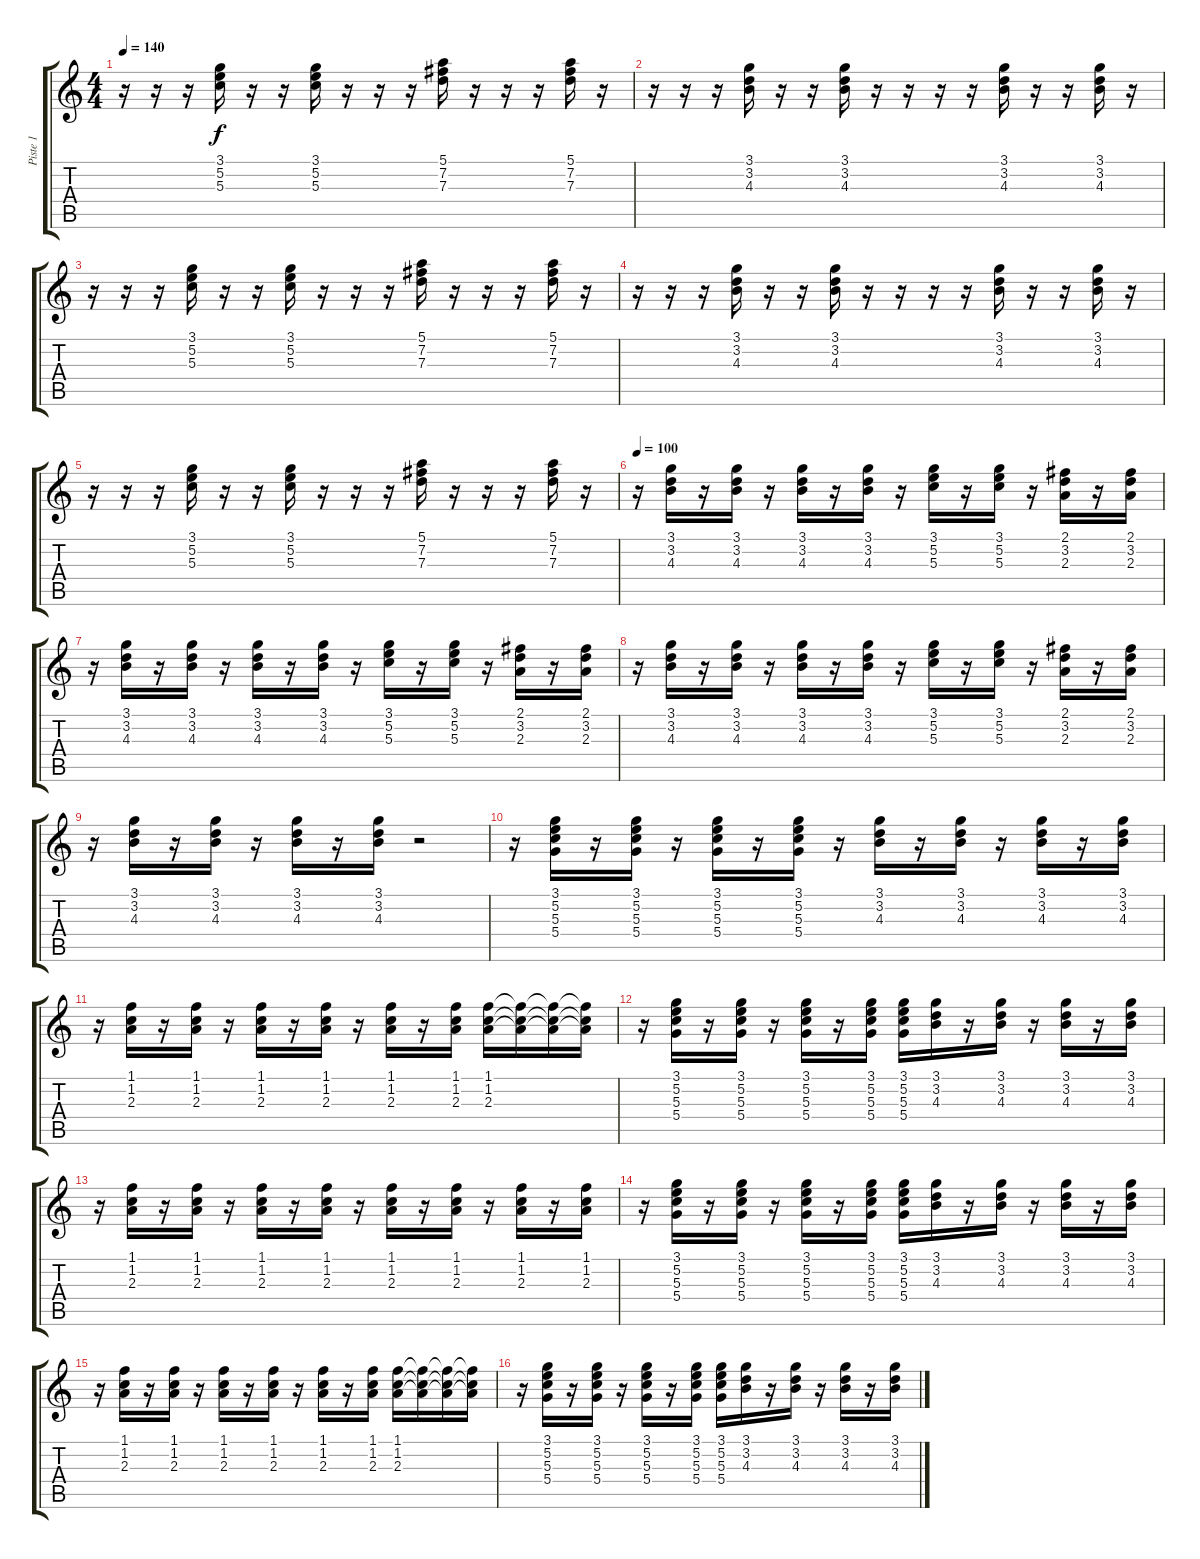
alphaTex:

\track ("Piste 1" "Piste 1") {instrument acousticguitarsteel}
\staff {score tabs}
\tuning (E4 B3 G3 D3 A2 E2) {hide}
\ts (4 4)
\tempo 140
\clef g2
\ks c
r.16{dy f} r.16 r.16 (3.1 5.2 5.3).16 r.16 r.16 (3.1 5.2 5.3).16 r.16 r.16 r.16 (5.1 7.2 7.3).16 r.16 r.16 r.16 (5.1 7.2 7.3).16 r.16 |
r.16 r.16 r.16 (3.1 3.2 4.3).16 r.16 r.16 (3.1 3.2 4.3).16 r.16 r.16 r.16 r.16 (3.1 3.2 4.3).16 r.16 r.16 (3.1 3.2 4.3).16 r.16 |
r.16 r.16 r.16 (3.1 5.2 5.3).16 r.16 r.16 (3.1 5.2 5.3).16 r.16 r.16 r.16 (5.1 7.2 7.3).16 r.16 r.16 r.16 (5.1 7.2 7.3).16 r.16 |
r.16 r.16 r.16 (3.1 3.2 4.3).16 r.16 r.16 (3.1 3.2 4.3).16 r.16 r.16 r.16 r.16 (3.1 3.2 4.3).16 r.16 r.16 (3.1 3.2 4.3).16 r.16 |
r.16 r.16 r.16 (3.1 5.2 5.3).16 r.16 r.16 (3.1 5.2 5.3).16 r.16 r.16 r.16 (5.1 7.2 7.3).16 r.16 r.16 r.16 (5.1 7.2 7.3).16 r.16 |
\tempo 100
r.16 (3.1 3.2 4.3).16 r.16 (3.1 3.2 4.3).16 r.16 (3.1 3.2 4.3).16 r.16 (3.1 3.2 4.3).16 r.16 (3.1 5.2 5.3).16 r.16 (3.1 5.2 5.3).16 r.16 (2.1 3.2 2.3).16 r.16 (2.1 3.2 2.3).16 |
r.16 (3.1 3.2 4.3).16 r.16 (3.1 3.2 4.3).16 r.16 (3.1 3.2 4.3).16 r.16 (3.1 3.2 4.3).16 r.16 (3.1 5.2 5.3).16 r.16 (3.1 5.2 5.3).16 r.16 (2.1 3.2 2.3).16 r.16 (2.1 3.2 2.3).16 |
r.16 (3.1 3.2 4.3).16 r.16 (3.1 3.2 4.3).16 r.16 (3.1 3.2 4.3).16 r.16 (3.1 3.2 4.3).16 r.16 (3.1 5.2 5.3).16 r.16 (3.1 5.2 5.3).16 r.16 (2.1 3.2 2.3).16 r.16 (2.1 3.2 2.3).16 |
r.16 (3.1 3.2 4.3).16 r.16 (3.1 3.2 4.3).16 r.16 (3.1 3.2 4.3).16 r.16 (3.1 3.2 4.3).16 r.2 |
r.16 (3.1 5.2 5.3 5.4).16 r.16 (3.1 5.2 5.3 5.4).16 r.16 (3.1 5.2 5.3 5.4).16 r.16 (3.1 5.2 5.3 5.4).16 r.16 (3.1 3.2 4.3).16 r.16 (3.1 3.2 4.3).16 r.16 (3.1 3.2 4.3).16 r.16 (3.1 3.2 4.3).16 |
r.16 (1.1 1.2 2.3).16 r.16 (1.1 1.2 2.3).16 r.16 (1.1 1.2 2.3).16 r.16 (1.1 1.2 2.3).16 r.16 (1.1 1.2 2.3).16 r.16 (1.1 1.2 2.3).16 (1.1 1.2 2.3).16 (1.1{t} 1.2{t} 2.3{t}).16 (1.1{t} 1.2{t} 2.3{t}).16 (1.1{t} 1.2{t} 2.3{t}).16 |
r.16 (3.1 5.2 5.3 5.4).16 r.16 (3.1 5.2 5.3 5.4).16 r.16 (3.1 5.2 5.3 5.4).16 r.16 (3.1 5.2 5.3 5.4).16 (3.1 5.2 5.3 5.4).16 (3.1 3.2 4.3).16 r.16 (3.1 3.2 4.3).16 r.16 (3.1 3.2 4.3).16 r.16 (3.1 3.2 4.3).16 |
r.16 (1.1 1.2 2.3).16 r.16 (1.1 1.2 2.3).16 r.16 (1.1 1.2 2.3).16 r.16 (1.1 1.2 2.3).16 r.16 (1.1 1.2 2.3).16 r.16 (1.1 1.2 2.3).16 r.16 (1.1 1.2 2.3).16 r.16 (1.1 1.2 2.3).16 |
r.16 (3.1 5.2 5.3 5.4).16 r.16 (3.1 5.2 5.3 5.4).16 r.16 (3.1 5.2 5.3 5.4).16 r.16 (3.1 5.2 5.3 5.4).16 (3.1 5.2 5.3 5.4).16 (3.1 3.2 4.3).16 r.16 (3.1 3.2 4.3).16 r.16 (3.1 3.2 4.3).16 r.16 (3.1 3.2 4.3).16 |
r.16 (1.1 1.2 2.3).16 r.16 (1.1 1.2 2.3).16 r.16 (1.1 1.2 2.3).16 r.16 (1.1 1.2 2.3).16 r.16 (1.1 1.2 2.3).16 r.16 (1.1 1.2 2.3).16 (1.1 1.2 2.3).16 (1.1{t} 1.2{t} 2.3{t}).16 (1.1{t} 1.2{t} 2.3{t}).16 (1.1{t} 1.2{t} 2.3{t}).16 |
r.16 (3.1 5.2 5.3 5.4).16 r.16 (3.1 5.2 5.3 5.4).16 r.16 (3.1 5.2 5.3 5.4).16 r.16 (3.1 5.2 5.3 5.4).16 (3.1 5.2 5.3 5.4).16 (3.1 3.2 4.3).16 r.16 (3.1 3.2 4.3).16 r.16 (3.1 3.2 4.3).16 r.16 (3.1 3.2 4.3).16
